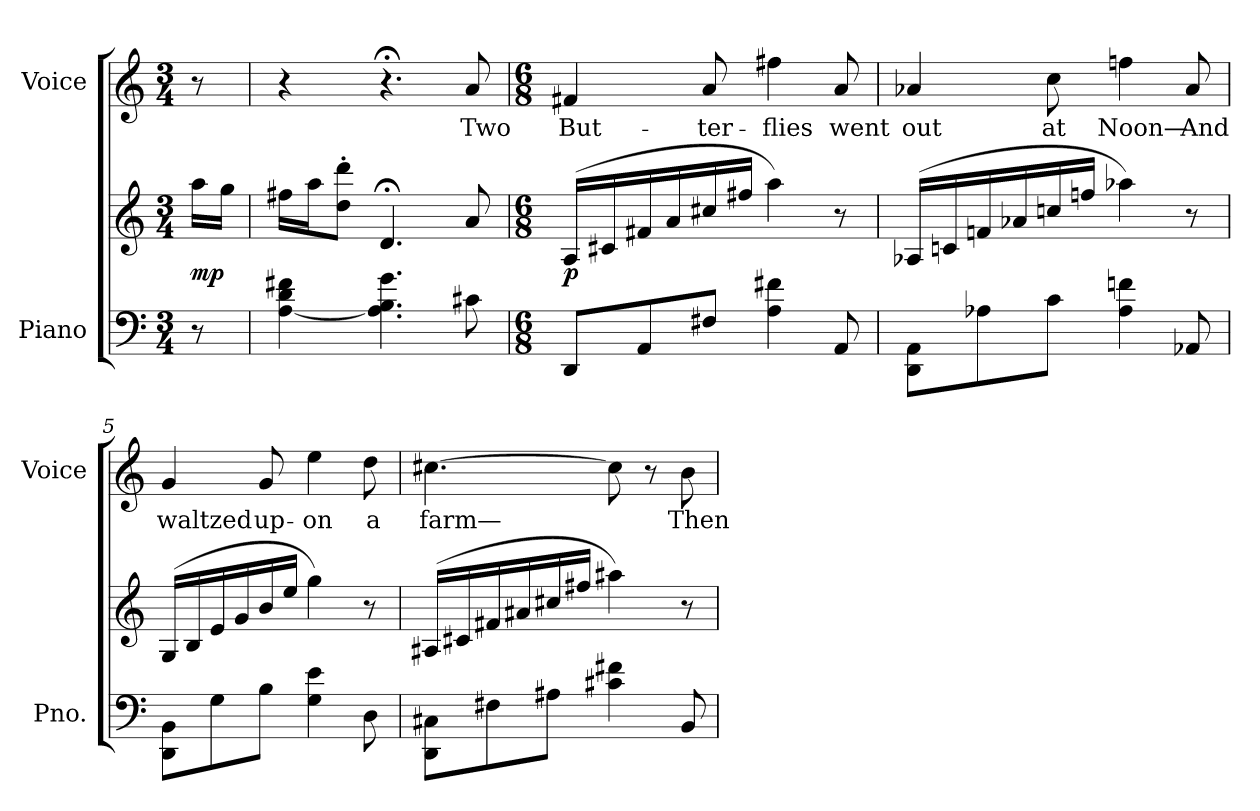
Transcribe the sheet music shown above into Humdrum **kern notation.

**kern	**kern	**dynam	**kern	**text
*part2	*part2	*part2	*part1	*part1
*staff3	*staff2	*staff2/3	*staff1	*staff1
*I"Piano	*	*	*I"Voice	*
*I'Pno.	*	*	*I'Voice	*
!!LO:PB:g=z
*clefF4	*clefG2	*	*clefG2	*
*k[]	*k[]	*	*k[]	*
*M3/4	*M3/4	*	*M3/4	*
=1	=1	=1	=1	=1
8r	16aai\LL	mp	8r	.
.	16ggi\JJ	.	.	.
=2	=2	=2	=2	=2
[<4Ai\ 4di 4f#Xi	16ff#Xi\LL	.	4r	.
.	16aai\J	.	.	.
.	8ddi\' 8dddi'J	.	.	.
4.Ai\] 4.Bi 4.gi	4.d;i/	.	4.r;	.
!	!	!	!	!LO:LY:b:color=#000000
8c#Xi\	8ai/	.	8ai/	Two
=3	=3	=3	=3	=3
*M6/8	*M6/8	*	*M6/8	*
!	!	!	!	!LO:LY:b:color=#000000
8DDi/L	(16Ai/LL	p	4f#Xi/	But-
.	16c#Xi/	.	.	.
8AAi/	16f#Xi/	.	.	.
.	16ai/	.	.	.
!	!	!	!	!LO:LY:b:color=#000000
8F#Xi/J	16cc#Xi/	.	8ai/	-ter-
.	16ff#Xi/JJ	.	.	.
!	!	!	!	!LO:LY:b:color=#000000
4Ai\ 4f#Xi	4aai\)	.	4ff#Xi\	-flies
!	!	!	!	!LO:LY:b:color=#000000
8AAi/	8r	.	8ai/	went
!!LO:LB:g=z
=4	=4	=4	=4	=4
!	!	!	!	!LO:LY:b:color=#000000
8DDi\ 8AAiL	(16A-Xi/LL	.	4a-Xi/	out
.	16cni/	.	.	.
8A-Xi\	16fni/	.	.	.
.	16a-Xi/	.	.	.
!	!	!	!	!LO:LY:b:color=#000000
8ci\J	16ccni/	.	8cci\	at
.	16ffni/JJ	.	.	.
!	!	!	!	!LO:LY:b:color=#000000
4A-i\ 4fni	4aa-Xi\)	.	4ffni\	Noon—
!	!	!	!	!LO:LY:b:color=#000000
8AA-Xi/	8r	.	8a-i/	And
=5	=5	=5	=5	=5
!	!	!	!	!LO:LY:b:color=#000000
8DDi\ 8BBiL	(16Gi/LL	.	4gi/	waltzed
.	16Bi/	.	.	.
8Gi\	16ei/	.	.	.
.	16gi/	.	.	.
!	!	!	!	!LO:LY:b:color=#000000
8Bi\J	16bi/	.	8gi/	up-
.	16eei/JJ	.	.	.
!	!	!	!	!LO:LY:b:color=#000000
4Gi\ 4ei	4ggi\)	.	4eei\	-on
!	!	!	!	!LO:LY:b:color=#000000
8Di\	8r	.	8ddi\	a
=6	=6	=6	=6	=6
!	!	!	!	!LO:LY:b:color=#000000
8DDi\ 8C#XiL	(16A#Xi/LL	.	[>4.cc#Xi\	farm—
.	16c#Xi/	.	.	.
8F#Xi\	16f#Xi/	.	.	.
.	16a#Xi/	.	.	.
8A#Xi\J	16cc#Xi/	.	.	.
.	16ff#Xi/JJ	.	.	.
4c#Xi\ 4f#Xi	4aa#Xi\)	.	8cc#i\]	.
.	.	.	8r	.
!	!	!	!	!LO:LY:b:color=#000000
8BBi/	8r	.	8bi\	Then
=	=	=	=	=
*-	*-	*-	*-	*-
